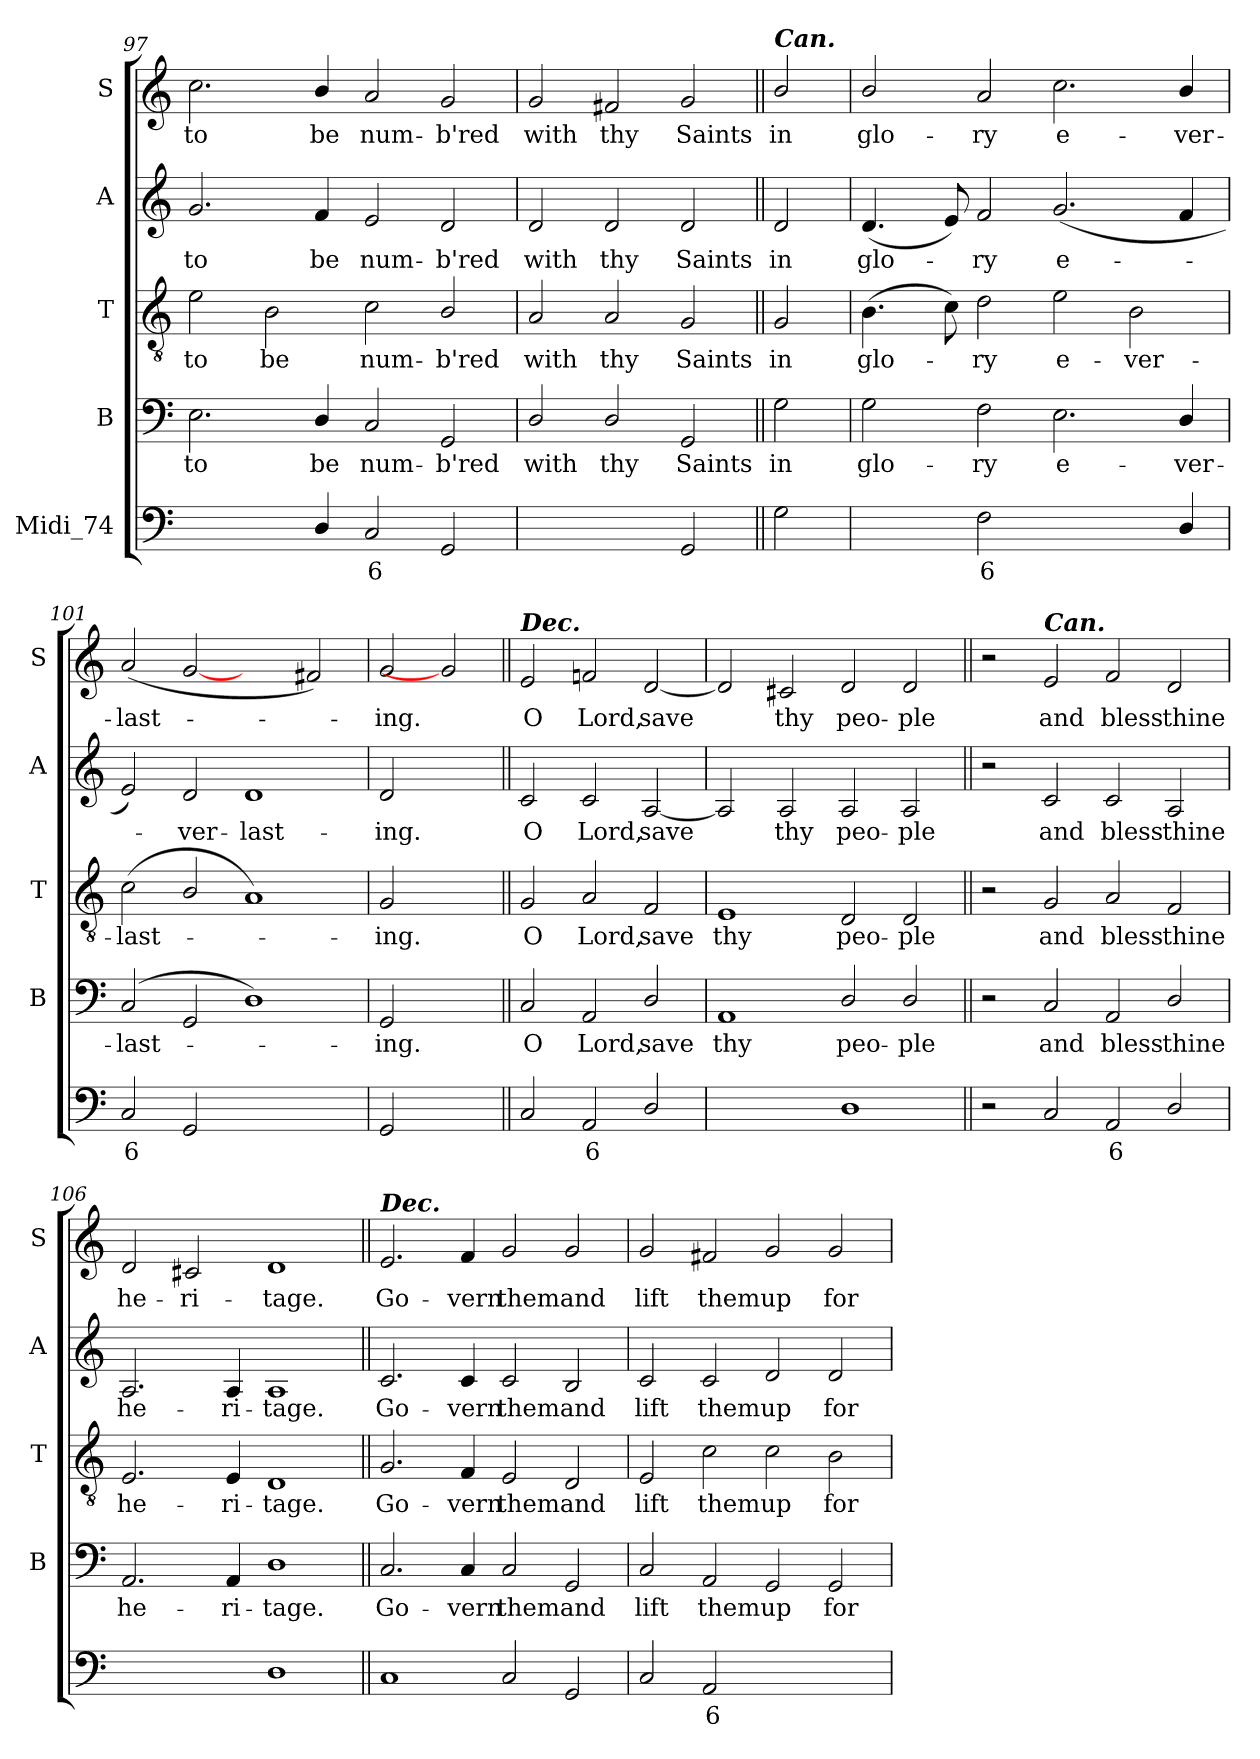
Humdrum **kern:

**kern	**text	**kern	**text	**kern	**text	**kern	**text	**kern	**text
*part5	*part5	*part4	*part4	*part3	*part3	*part2	*part2	*part1	*part1
*staff5	*staff5	*staff4	*staff4	*staff3	*staff3	*staff2	*staff2	*staff1	*staff1
*I"Midi_74	*	*I"B	*	*I"T	*	*I"A	*	*I"S	*
*	*	*I'B	*	*I'T	*	*I'A	*	*I'S	*
*clefF4	*	*clefF4	*	*clefGv2	*	*clefG2	*	*clefG2	*
*k[]	*	*k[]	*	*k[]	*	*k[]	*	*k[]	*
=97	=97	=97	=97	=97	=97	=97	=97	=97	=97
!	!LO:LY:b	!	!LO:LY:b	!	!LO:LY:b	!	!LO:LY:b	!	!LO:LY:b
[2E\yy	6	2.E\	to	2e\	to	2.g/	to	2.cc\	to
!	!LO:LY:b	!	!	!	!LO:LY:b	!	!	!	!
4E\yy]	5	.	.	2B\	be	.	.	.	.
!	!	!	!LO:LY:b	!	!	!	!LO:LY:b	!	!LO:LY:b
4D/	.	4D/	be	.	.	4f/	be	4b/	be
!	!LO:LY:b	!	!LO:LY:b	!	!LO:LY:b	!	!LO:LY:b	!	!LO:LY:b
2C/	6	2C/	num-	2c\	num-	2e/	num-	2a/	num-
!	!	!	!LO:LY:b	!	!LO:LY:b	!	!LO:LY:b	!	!LO:LY:b
2GG/	.	2GG/	-b'red	2B/	-b'red	2d/	-b'red	2g/	-b'red
!!LO:LB:g=z
=98	=98	=98	=98	=98	=98	=98	=98	=98	=98
!	!LO:LY:b	!	!LO:LY:b	!	!LO:LY:b	!	!LO:LY:b	!	!LO:LY:b
[2D/yy	4	2D/	with	2A/	with	2d/	with	2g/	with
!	!LO:LY:b	!	!LO:LY:b	!	!LO:LY:b	!	!LO:LY:b	!	!LO:LY:b
2D\yy]	3	2D/	thy	2A/	thy	2d/	thy	2f#X/	thy
!	!	!	!LO:LY:b	!	!LO:LY:b	!	!LO:LY:b	!	!LO:LY:b
2GG/	.	2GG/	Saints	2G/	Saints	2d/	Saints	2g/	Saints
!!LO:PB:g=z
=99||	=99||	=99||	=99||	=99||	=99||	=99||	=99||	=99||	=99||
!	!	!	!	!	!	!	!	!LO:TX:a:Bi:t=Can.	!
!	!	!	!LO:LY:b	!	!LO:LY:b	!	!LO:LY:b	!	!LO:LY:b
2G\	.	2G\	in	2G/	in	2d/	in	2b/	in
=100	=100	=100	=100	=100	=100	=100	=100	=100	=100
!	!LO:LY:b	!	!LO:LY:b	!	!LO:LY:b	!	!LO:LY:b	!	!LO:LY:b
[4G\yy	5	2G\	glo-	(>4.B\	glo-	(<4.d/	glo-	2b/	glo-
!	!LO:LY:b	!	!	!	!	!	!	!	!
4G\yy]	6	.	.	.	.	.	.	.	.
.	.	.	.	8c\)	.	8e/)	.	.	.
!	!LO:LY:b	!	!LO:LY:b	!	!LO:LY:b	!	!LO:LY:b	!	!LO:LY:b
2F\	6	2F\	-ry	2d\	ry	2f/	ry	2a/	-ry
!	!LO:LY:b	!	!LO:LY:b	!	!LO:LY:b	!	!LO:LY:b	!	!LO:LY:b
[2E\yy	6	2.E\	e-	2e\	e-	(<2.g/	e-	2.cc\	e-
!	!LO:LY:b	!	!	!	!LO:LY:b	!	!	!	!
4E\yy]	5	.	.	2B\	-ver-	.	.	.	.
!	!	!	!LO:LY:b	!	!	!	!	!	!LO:LY:b
4D/	.	4D/	-ver-	.	.	4f/	.	4b/	-ver-
=101	=101	=101	=101	=101	=101	=101	=101	=101	=101
!	!LO:LY:b	!	!LO:LY:b	!	!LO:LY:b	!	!	!	!LO:LY:b
2C/	6	(<2C/	-last-	(<2c\	-last-	2e/)	.	(<2a/	-last-
!	!	!	!	!	!	!	!LO:LY:b	!	!
2GG/	.	2GG/	.	2B/	.	2d/	ver-	[2g	.
!	!LO:LY:b	!	!	!	!	!	!LO:LY:b	!	!
[2D\yy	4	1D)	.	1A)	.	1d	-last-	2ryy	.
!	!LO:LY:b	!	!	!	!	!	!	!	!
2D\yy]	3	.	.	.	.	.	.	2f#X/)	.
=102	=102	=102	=102	=102	=102	=102	=102	=102	=102
!	!	!	!LO:LY:b	!	!LO:LY:b	!	!LO:LY:b	!	!LO:LY:b
2GG/	.	2GG/	ing.	2G/	ing.	2d/	-ing.	2g/	ing.
2ryy	.	2ryy	.	2ryy	.	2ryy	.	2g]	.
=103||	=103||	=103||	=103||	=103||	=103||	=103||	=103||	=103||	=103||
!	!	!	!	!	!	!	!	!LO:TX:a:Bi:t=Dec.	!
!	!	!	!LO:LY:b	!	!LO:LY:b	!	!LO:LY:b	!	!LO:LY:b
2C/	.	2C/	O	2G/	O	2c/	O	2e/	O
!	!LO:LY:b	!	!LO:LY:b	!	!LO:LY:b	!	!LO:LY:b	!	!LO:LY:b
2AA/	6	2AA/	Lord,	2A/	Lord,	2c/	Lord,	2fn/	Lord,
!	!	!	!LO:LY:b	!	!LO:LY:b	!	!LO:LY:b	!	!LO:LY:b
2D/	.	2D/	save	2F/	save	[2A/	save	[2d/	save
=104	=104	=104	=104	=104	=104	=104	=104	=104	=104
!	!LO:LY:b	!	!LO:LY:b	!	!LO:LY:b	!	!	!	!
[2AA/yy	4	1AA	thy	1E	thy	2A/]	.	2d/]	.
!	!LO:LY:b	!	!	!	!	!	!LO:LY:b	!	!LO:LY:b
2AA/yy]	3	.	.	.	.	2A/	thy	2c#X/	thy
!	!	!	!LO:LY:b	!	!LO:LY:b	!	!LO:LY:b	!	!LO:LY:b
1D	.	2D/	peo-	2D/	peo-	2A/	peo-	2d/	peo-
!	!	!	!LO:LY:b	!	!LO:LY:b	!	!LO:LY:b	!	!LO:LY:b
.	.	2D/	-ple	2D/	-ple	2A/	-ple	2d/	-ple
=105||	=105||	=105||	=105||	=105||	=105||	=105||	=105||	=105||	=105||
2r	.	2r	.	2r	.	2r	.	2r	.
!	!	!	!	!	!	!	!	!LO:TX:a:Bi:t=Can.	!
!	!	!	!LO:LY:b	!	!LO:LY:b	!	!LO:LY:b	!	!LO:LY:b
2C/	.	2C/	and	2G/	and	2c/	and	2e/	and
!	!LO:LY:b	!	!LO:LY:b	!	!LO:LY:b	!	!LO:LY:b	!	!LO:LY:b
2AA/	6	2AA/	bless	2A/	bless	2c/	bless	2f/	bless
!	!	!	!LO:LY:b	!	!LO:LY:b	!	!LO:LY:b	!	!LO:LY:b
2D/	.	2D/	thine	2F/	thine	2A/	thine	2d/	thine
!!LO:LB:g=z
=106	=106	=106	=106	=106	=106	=106	=106	=106	=106
!	!LO:LY:b	!	!LO:LY:b	!	!LO:LY:b	!	!LO:LY:b	!	!LO:LY:b
[2AA/yy	4	2.AA/	he-	2.E/	he-	2.A/	he-	2d/	he-
!	!LO:LY:b	!	!	!	!	!	!	!	!LO:LY:b
2AA/yy]	3	.	.	.	.	.	.	2c#X/	-ri-
!	!	!	!LO:LY:b	!	!LO:LY:b	!	!LO:LY:b	!	!
.	.	4AA/	-ri-	4E/	-ri-	4A/	-ri-	.	.
!	!	!	!LO:LY:b	!	!LO:LY:b	!	!LO:LY:b	!	!LO:LY:b
1D	.	1D	-tage.	1D	-tage.	1A	-tage.	1d	-tage.
!!LO:PB:g=z
=107||	=107||	=107||	=107||	=107||	=107||	=107||	=107||	=107||	=107||
!	!	!	!	!	!	!	!	!LO:TX:a:Bi:t=Dec.	!
!	!	!	!LO:LY:b	!	!LO:LY:b	!	!LO:LY:b	!	!LO:LY:b
1C	.	2.C/	Go-	2.G/	Go-	2.c/	Go-	2.e/	Go-
!	!	!	!LO:LY:b	!	!LO:LY:b	!	!LO:LY:b	!	!LO:LY:b
.	.	4C/	-vern	4F/	-vern	4c/	-vern	4f/	-vern
!	!	!	!LO:LY:b	!	!LO:LY:b	!	!LO:LY:b	!	!LO:LY:b
2C/	.	2C/	them	2E/	them	2c/	them	2g/	them
!	!	!	!LO:LY:b	!	!LO:LY:b	!	!LO:LY:b	!	!LO:LY:b
2GG/	.	2GG/	and	2D/	and	2B/	and	2g/	and
=108	=108	=108	=108	=108	=108	=108	=108	=108	=108
!	!	!	!LO:LY:b	!	!LO:LY:b	!	!LO:LY:b	!	!LO:LY:b
2C/	.	2C/	lift	2E/	lift	2c/	lift	2g/	lift
!	!LO:LY:b	!	!LO:LY:b	!	!LO:LY:b	!	!LO:LY:b	!	!LO:LY:b
2AA/	6	2AA/	them	2c\	them	2c/	them	2f#X/	them
!	!LO:LY:b	!	!LO:LY:b	!	!LO:LY:b	!	!LO:LY:b	!	!LO:LY:b
[2GG/yy	4	2GG/	up	2c\	up	2d/	up	2g/	up
!	!LO:LY:b	!	!LO:LY:b	!	!LO:LY:b	!	!LO:LY:b	!	!LO:LY:b
2GG/yy]	3	2GG/	for	2B\	for	2d/	for	2g/	for
=	=	=	=	=	=	=	=	=	=
*-	*-	*-	*-	*-	*-	*-	*-	*-	*-
